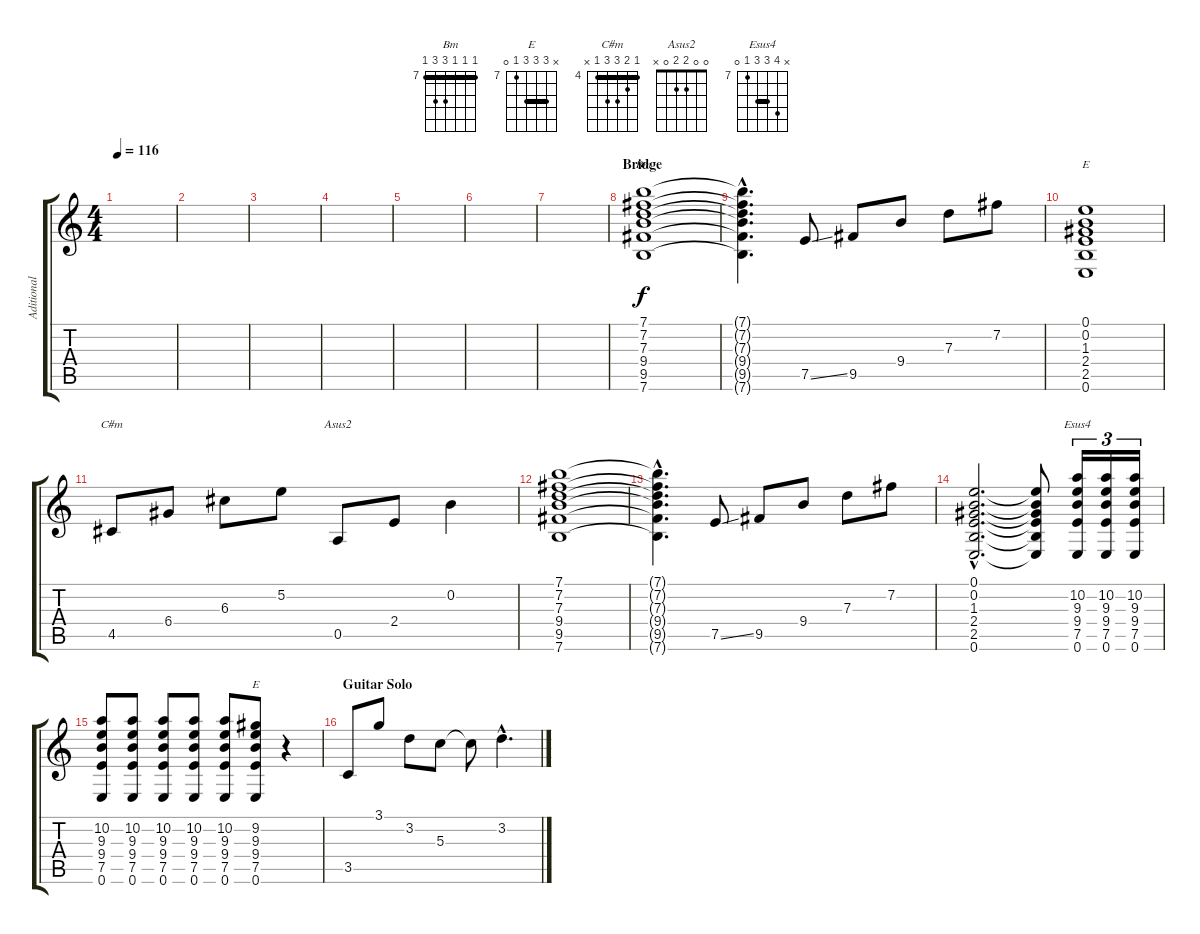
\track ("Aditional Guitar" "Aditional ") {instrument distortionguitar}
\staff {score tabs}
\tuning (E4 B3 G3 D3 A2 E2) {hide}
\chord ("Bm" 7 7 7 9 9 7) {firstfret 7 barre 7}
\chord ("E" 0 0 1 2 2 0)
\chord ("C#m" 4 5 6 6 4 x) {firstfret 4 barre 4}
\chord ("Asus2" 0 0 2 2 0 x)
\chord ("Esus4" x 10 9 9 7 0) {firstfret 7 barre 9}
\chord ("E" x 9 9 9 7 0) {firstfret 7 barre 9}
\ts (4 4)
\tempo 116
\clef g2
\ks c
|
|
|
|
|
|
|
\section ("" "Bridge")
(7.1 7.2 7.3 9.4 9.5 7.6).1{ch "Bm"} |
(7.1{hac t} 7.2{hac t} 7.3{hac t} 9.4{hac t} 9.5{hac t} 7.6{hac t}).4{d} 7.5{ss}.8 9.5.8 9.4.8 7.3.8 7.2.8 |
(0.1 0.2 1.3 2.4 2.5 0.6).1{ch "E"} |
4.5.8{ch "C#m"} 6.4.8 6.3.8 5.2.8 0.5.8{ch "Asus2"} 2.4.8 0.2.4 |
(7.1 7.2 7.3 9.4 9.5 7.6).1 |
(7.1{hac t} 7.2{hac t} 7.3{hac t} 9.4{hac t} 9.5{hac t} 7.6{hac t}).4{d} 7.5{ss}.8 9.5.8 9.4.8 7.3.8 7.2.8 |
(0.1{hac} 0.2{hac} 1.3{hac} 2.4{hac} 2.5{hac} 0.6{hac}).2{d} (0.1{t} 0.2{t} 1.3{t} 2.4{t} 2.5{t} 0.6{t}).8 (10.2 9.3 9.4 7.5 0.6).16{tu (3 2) ch "Esus4"} (10.2 9.3 9.4 7.5 0.6).16{tu (3 2)} (10.2 9.3 9.4 7.5 0.6).16{tu (3 2)} |
(10.2 9.3 9.4 7.5 0.6).8 (10.2 9.3 9.4 7.5 0.6).8 (10.2 9.3 9.4 7.5 0.6).8 (10.2 9.3 9.4 7.5 0.6).8 (10.2 9.3 9.4 7.5 0.6).8 (9.2 9.3 9.4 7.5 0.6).8{ch "E"} r.4 |
\section ("" "Guitar Solo")
3.5.8{instrument electricguitarclean} 3.1.8 3.2.8 5.3.8 5.3{t}.8 3.2{hac}.4{d}
